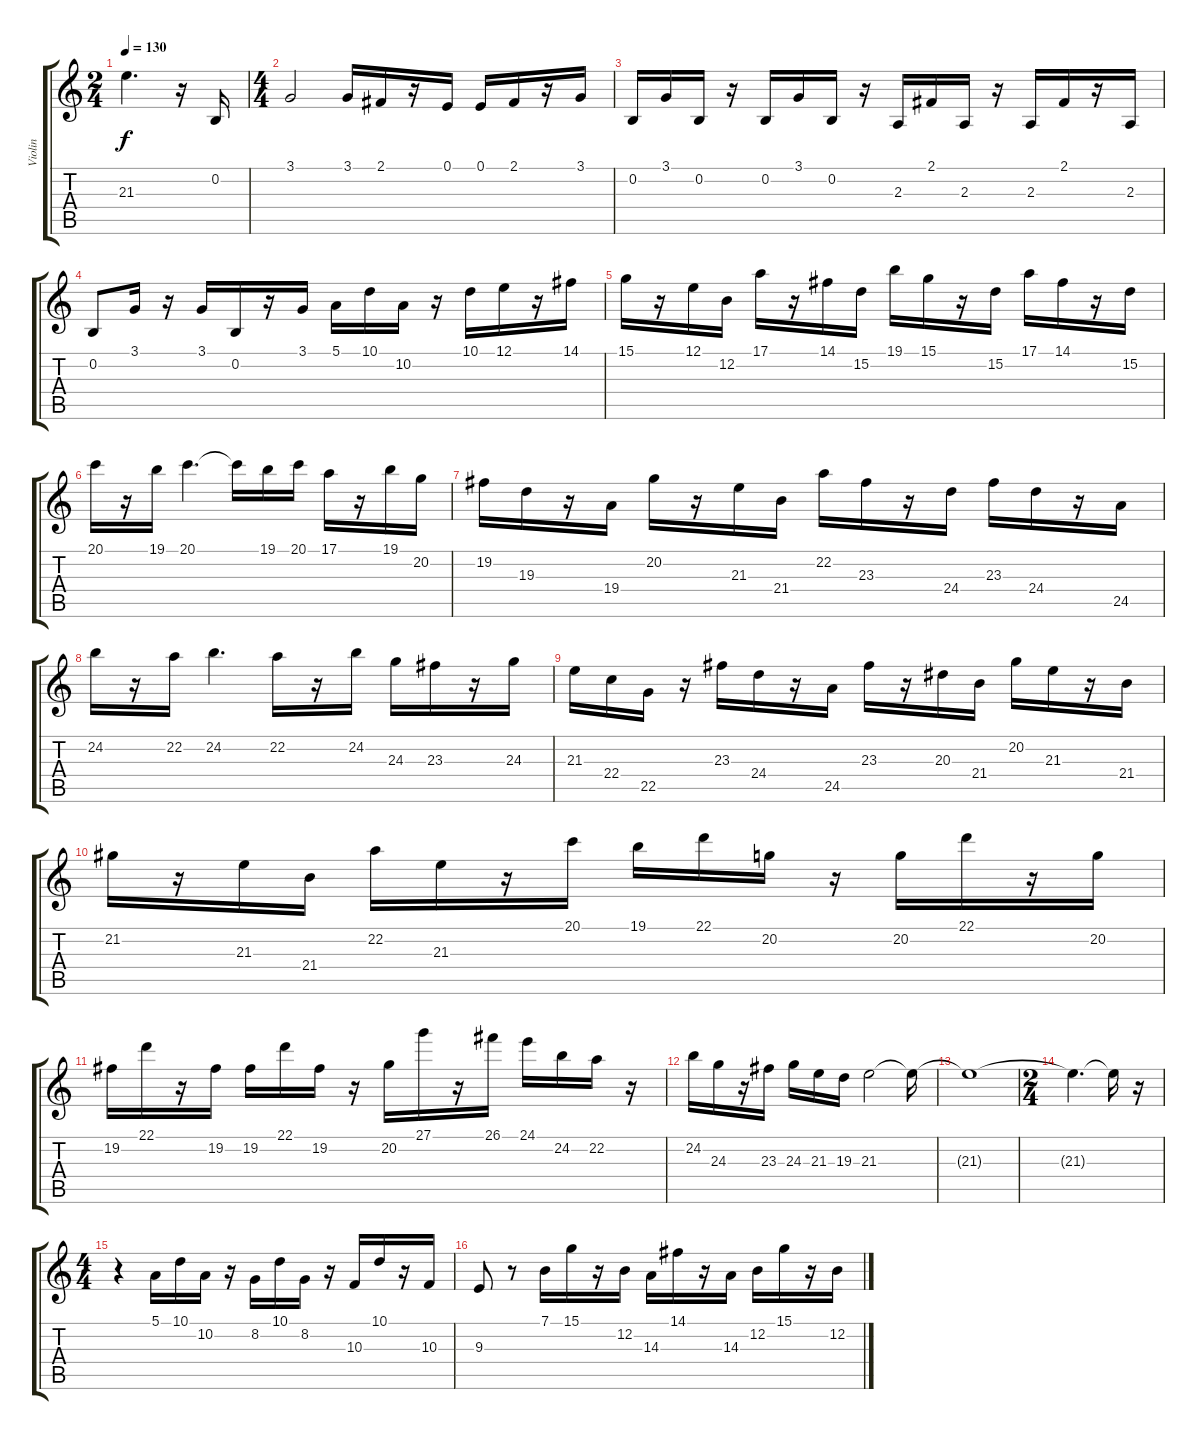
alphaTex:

\track ("Violin" "Violin") {instrument violin}
\staff {score tabs}
\tuning (E4 B3 G3 D3 A2 E2) {hide}
\ts (2 4)
\tempo 130
\clef g2
\ks c
21.3{t}.4{d dy f} r.16 0.2.16 |
\ts (4 4)
3.1.2 3.1.16 2.1.16 r.16 0.1.16 0.1.16 2.1.16 r.16 3.1.16 |
0.2.16 3.1.16 0.2.16 r.16 0.2.16 3.1.16 0.2.16 r.16 2.3.16 2.1.16 2.3.16 r.16 2.3.16 2.1.16 r.16 2.3.16 |
0.2.8 3.1.16 r.16 3.1.16 0.2.16 r.16 3.1.16 5.1.16 10.1.16 10.2.16 r.16 10.1.16 12.1.16 r.16 14.1.16 |
15.1.16 r.16 12.1.16 12.2.16 17.1.16 r.16 14.1.16 15.2.16 19.1.16 15.1.16 r.16 15.2.16 17.1.16 14.1.16 r.16 15.2.16 |
20.1.16 r.16 19.1.16 20.1.4{d} 20.1{t}.16 19.1.16 20.1.16 17.1.16 r.16 19.1.16 20.2.16 |
19.2.16 19.3.16 r.16 19.4.16 20.2.16 r.16 21.3.16 21.4.16 22.2.16 23.3.16 r.16 24.4.16 23.3.16 24.4.16 r.16 24.5.16 |
24.2.16 r.16 22.2.16 24.2.4{d} 22.2.16 r.16 24.2.16 24.3.16 23.3.16 r.16 24.3.16 |
21.3.16 22.4.16 22.5.16 r.16 23.3.16 24.4.16 r.16 24.5.16 23.3.16 r.16 20.3.16 21.4.16 20.2.16 21.3.16 r.16 21.4.16 |
21.2.16 r.16 21.3.16 21.4.16 22.2.16 21.3.16 r.16 20.1.16 19.1.16 22.1.16 20.2.16 r.16 20.2.16 22.1.16 r.16 20.2.16 |
19.2.16 22.1.16 r.16 19.2.16 19.2.16 22.1.16 19.2.16 r.16 20.2.16 27.1.16 r.16 26.1.16 24.1.16 24.2.16 22.2.16 r.16 |
24.2.16 24.3.16 r.16 23.3.16 24.3.16 21.3.16 19.3.16 21.3.2 21.3{t}.16 |
21.3{t}.1 |
\ts (2 4)
21.3{t}.4{d} 21.3{t}.16 r.16 |
\ts (4 4)
r.4 5.1.16 10.1.16 10.2.16 r.16 8.2.16 10.1.16 8.2.16 r.16 10.3.16 10.1.16 r.16 10.3.16 |
9.3.8 r.8 7.1.16 15.1.16 r.16 12.2.16 14.3.16 14.1.16 r.16 14.3.16 12.2.16 15.1.16 r.16 12.2.16
